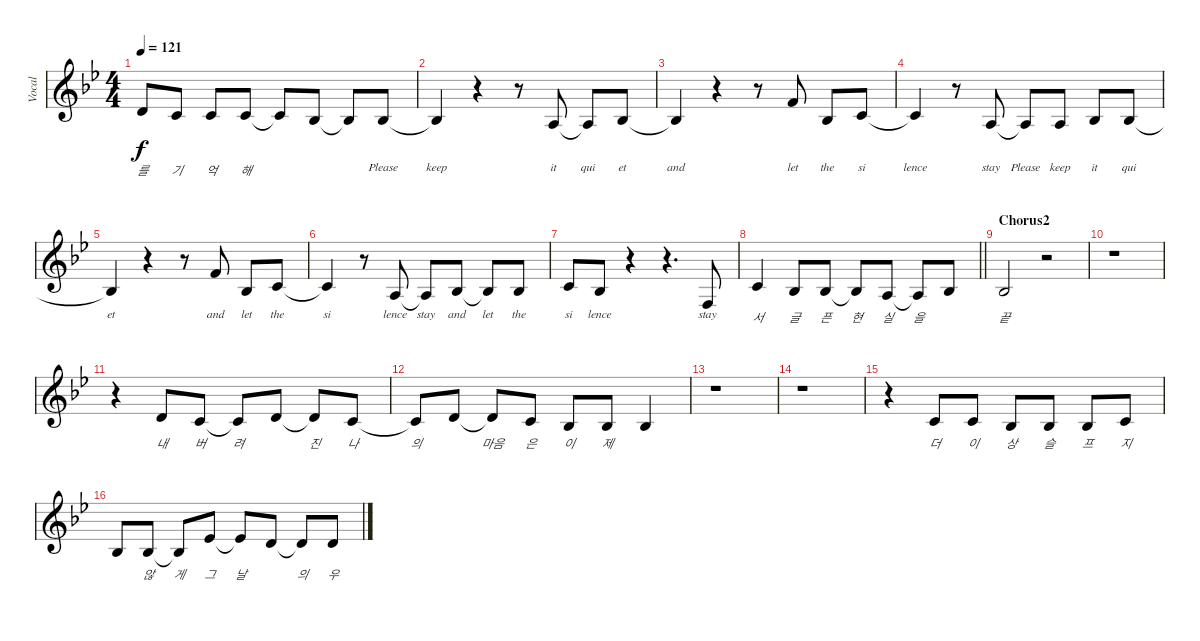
\track ("Vocal" "Vocal") {instrument synthvoice}
\staff {score}
\tuning (E4 B3 G3 D3 A2 E2) {hide}
\ts (4 4)
\tempo 121
\clef g2
\ks bb
3.2{t}.8{lyrics (0 "를") lyrics (1 "") lyrics (2 "") lyrics (3 "") lyrics (4 "") dy f} 1.2.8{lyrics (0 "기") lyrics (1 "") lyrics (2 "") lyrics (3 "") lyrics (4 "")} 1.2.8{lyrics (0 "억") lyrics (1 "") lyrics (2 "") lyrics (3 "") lyrics (4 "")} 1.2.8{lyrics (0 "해") lyrics (1 "") lyrics (2 "") lyrics (3 "") lyrics (4 "")} 1.2{t}.8{lyrics (0 "") lyrics (1 "") lyrics (2 "") lyrics (3 "") lyrics (4 "")} 3.3.8{lyrics (0 "") lyrics (1 "") lyrics (2 "") lyrics (3 "") lyrics (4 "")} 3.3{t}.8{lyrics (0 "") lyrics (1 "") lyrics (2 "") lyrics (3 "") lyrics (4 "")} 3.3.8{lyrics (0 "Please") lyrics (1 "") lyrics (2 "") lyrics (3 "") lyrics (4 "")} |
3.3{t}.4{lyrics (0 "keep") lyrics (1 "") lyrics (2 "") lyrics (3 "") lyrics (4 "")} r.4 r.8 2.3.8{lyrics (0 "it") lyrics (1 "") lyrics (2 "") lyrics (3 "") lyrics (4 "")} 2.3{t}.8{lyrics (0 "qui") lyrics (1 "") lyrics (2 "") lyrics (3 "") lyrics (4 "")} 3.3.8{lyrics (0 "et") lyrics (1 "") lyrics (2 "") lyrics (3 "") lyrics (4 "")} |
3.3{t}.4{lyrics (0 "and") lyrics (1 "") lyrics (2 "") lyrics (3 "") lyrics (4 "")} r.4 r.8 1.1.8{lyrics (0 "let") lyrics (1 "") lyrics (2 "") lyrics (3 "") lyrics (4 "")} 3.3.8{lyrics (0 "the") lyrics (1 "") lyrics (2 "") lyrics (3 "") lyrics (4 "")} 1.2.8{lyrics (0 "si") lyrics (1 "") lyrics (2 "") lyrics (3 "") lyrics (4 "")} |
1.2{t}.4{lyrics (0 "lence") lyrics (1 "") lyrics (2 "") lyrics (3 "") lyrics (4 "")} r.8 2.3.8{lyrics (0 "stay") lyrics (1 "") lyrics (2 "") lyrics (3 "") lyrics (4 "")} 2.3{t}.8{lyrics (0 "Please") lyrics (1 "") lyrics (2 "") lyrics (3 "") lyrics (4 "")} 2.3.8{lyrics (0 "keep") lyrics (1 "") lyrics (2 "") lyrics (3 "") lyrics (4 "")} 3.3.8{lyrics (0 "it") lyrics (1 "") lyrics (2 "") lyrics (3 "") lyrics (4 "")} 3.3.8{lyrics (0 "qui") lyrics (1 "") lyrics (2 "") lyrics (3 "") lyrics (4 "")} |
3.3{t}.4{lyrics (0 "et") lyrics (1 "") lyrics (2 "") lyrics (3 "") lyrics (4 "")} r.4 r.8 1.1.8{lyrics (0 "and") lyrics (1 "") lyrics (2 "") lyrics (3 "") lyrics (4 "")} 3.3.8{lyrics (0 "let") lyrics (1 "") lyrics (2 "") lyrics (3 "") lyrics (4 "")} 1.2.8{lyrics (0 "the") lyrics (1 "") lyrics (2 "") lyrics (3 "") lyrics (4 "")} |
1.2{t}.4{lyrics (0 "si") lyrics (1 "") lyrics (2 "") lyrics (3 "") lyrics (4 "")} r.8 2.3.8{lyrics (0 "lence") lyrics (1 "") lyrics (2 "") lyrics (3 "") lyrics (4 "")} 2.3{t}.8{lyrics (0 "stay") lyrics (1 "") lyrics (2 "") lyrics (3 "") lyrics (4 "")} 3.3.8{lyrics (0 "and") lyrics (1 "") lyrics (2 "") lyrics (3 "") lyrics (4 "")} 3.3{t}.8{lyrics (0 "let") lyrics (1 "") lyrics (2 "") lyrics (3 "") lyrics (4 "")} 3.3.8{lyrics (0 "the") lyrics (1 "") lyrics (2 "") lyrics (3 "") lyrics (4 "")} |
1.2.8{lyrics (0 "si") lyrics (1 "") lyrics (2 "") lyrics (3 "") lyrics (4 "")} 3.3.8{lyrics (0 "lence") lyrics (1 "") lyrics (2 "") lyrics (3 "") lyrics (4 "")} r.4 r.4{d} 3.4.8{lyrics (0 "stay") lyrics (1 "") lyrics (2 "") lyrics (3 "") lyrics (4 "")} |
\barLineRight lightlight
1.2.4{lyrics (0 "서") lyrics (1 "") lyrics (2 "") lyrics (3 "") lyrics (4 "")} 3.3.8{lyrics (0 "글") lyrics (1 "") lyrics (2 "") lyrics (3 "") lyrics (4 "")} 3.3.8{lyrics (0 "픈") lyrics (1 "") lyrics (2 "") lyrics (3 "") lyrics (4 "")} 3.3{t}.8{lyrics (0 "현") lyrics (1 "") lyrics (2 "") lyrics (3 "") lyrics (4 "")} 2.3.8{lyrics (0 "실") lyrics (1 "") lyrics (2 "") lyrics (3 "") lyrics (4 "")} 2.3{t}.8{lyrics (0 "을") lyrics (1 "") lyrics (2 "") lyrics (3 "") lyrics (4 "")} 3.3.8{lyrics (0 "") lyrics (1 "") lyrics (2 "") lyrics (3 "") lyrics (4 "")} |
\section ("" "Chorus2")
3.3.2{lyrics (0 "끝") lyrics (1 "") lyrics (2 "") lyrics (3 "") lyrics (4 "")} r.2 |
r.1 |
r.4 3.2.8{lyrics (0 "내") lyrics (1 "") lyrics (2 "") lyrics (3 "") lyrics (4 "")} 1.2.8{lyrics (0 "버") lyrics (1 "") lyrics (2 "") lyrics (3 "") lyrics (4 "")} 1.2{t}.8{lyrics (0 "려") lyrics (1 "") lyrics (2 "") lyrics (3 "") lyrics (4 "")} 3.2.8{lyrics (0 "") lyrics (1 "") lyrics (2 "") lyrics (3 "") lyrics (4 "")} 3.2{t}.8{lyrics (0 "진") lyrics (1 "") lyrics (2 "") lyrics (3 "") lyrics (4 "")} 1.2.8{lyrics (0 "나") lyrics (1 "") lyrics (2 "") lyrics (3 "") lyrics (4 "")} |
1.2{t}.8{lyrics (0 "의") lyrics (1 "") lyrics (2 "") lyrics (3 "") lyrics (4 "")} 3.2.8{lyrics (0 "") lyrics (1 "") lyrics (2 "") lyrics (3 "") lyrics (4 "")} 3.2{t}.8{lyrics (0 "마음") lyrics (1 "") lyrics (2 "") lyrics (3 "") lyrics (4 "")} 1.2.8{lyrics (0 "은") lyrics (1 "") lyrics (2 "") lyrics (3 "") lyrics (4 "")} 3.3.8{lyrics (0 "이") lyrics (1 "") lyrics (2 "") lyrics (3 "") lyrics (4 "")} 3.3.8{lyrics (0 "제") lyrics (1 "") lyrics (2 "") lyrics (3 "") lyrics (4 "")} 3.3.4{lyrics (0 "") lyrics (1 "") lyrics (2 "") lyrics (3 "") lyrics (4 "")} |
r.1 |
r.1 |
r.4 1.2.8{lyrics (0 "더") lyrics (1 "") lyrics (2 "") lyrics (3 "") lyrics (4 "")} 1.2.8{lyrics (0 "이") lyrics (1 "") lyrics (2 "") lyrics (3 "") lyrics (4 "")} 3.3.8{lyrics (0 "상") lyrics (1 "") lyrics (2 "") lyrics (3 "") lyrics (4 "")} 3.3.8{lyrics (0 "슬") lyrics (1 "") lyrics (2 "") lyrics (3 "") lyrics (4 "")} 3.3.8{lyrics (0 "프") lyrics (1 "") lyrics (2 "") lyrics (3 "") lyrics (4 "")} 1.2.8{lyrics (0 "지") lyrics (1 "") lyrics (2 "") lyrics (3 "") lyrics (4 "")} |
3.3.8{lyrics (0 "") lyrics (1 "") lyrics (2 "") lyrics (3 "") lyrics (4 "")} 3.3.8{lyrics (0 "않") lyrics (1 "") lyrics (2 "") lyrics (3 "") lyrics (4 "")} 3.3{t}.8{lyrics (0 "게") lyrics (1 "") lyrics (2 "") lyrics (3 "") lyrics (4 "")} 4.2.8{lyrics (0 "그") lyrics (1 "") lyrics (2 "") lyrics (3 "") lyrics (4 "")} 4.2{t}.8{lyrics (0 "날") lyrics (1 "") lyrics (2 "") lyrics (3 "") lyrics (4 "")} 3.2.8{lyrics (0 "") lyrics (1 "") lyrics (2 "") lyrics (3 "") lyrics (4 "")} 3.2{t}.8{lyrics (0 "의") lyrics (1 "") lyrics (2 "") lyrics (3 "") lyrics (4 "")} 3.2.8{lyrics (0 "우") lyrics (1 "") lyrics (2 "") lyrics (3 "") lyrics (4 "")}
